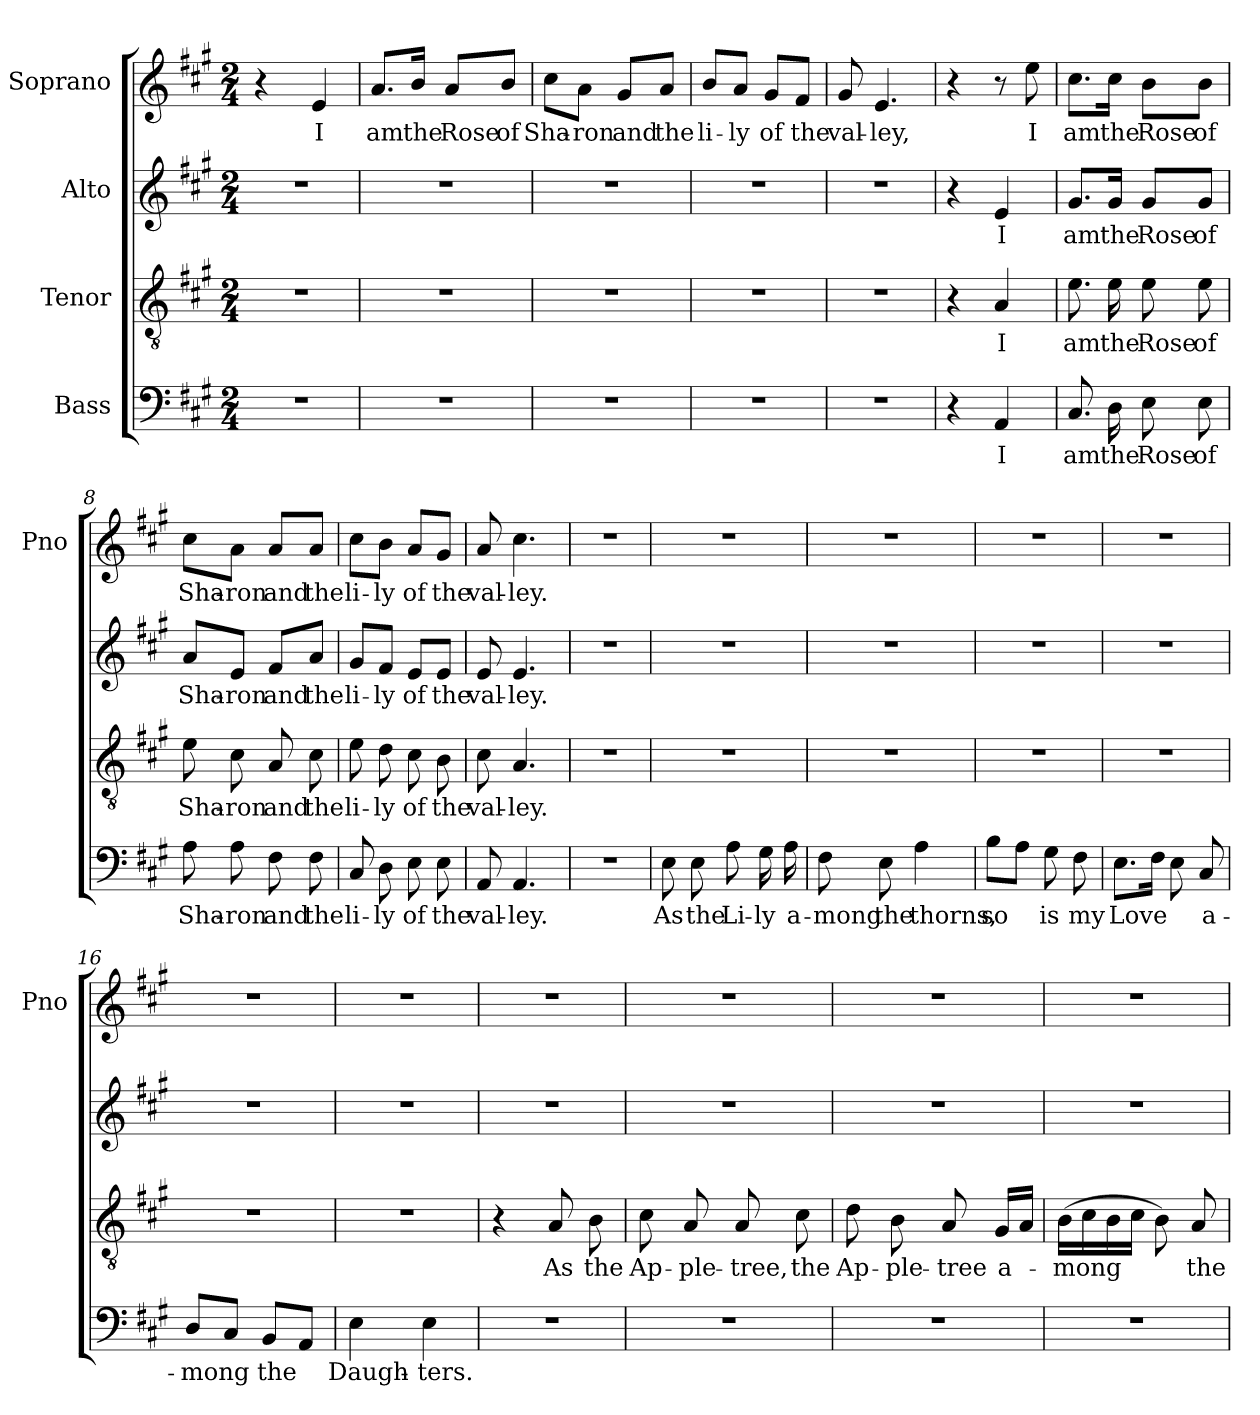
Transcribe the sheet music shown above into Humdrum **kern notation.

**kern	**text	**kern	**text	**kern	**text	**kern	**text
*part4	*part4	*part3	*part3	*part2	*part2	*part1	*part1
*staff4	*staff4	*staff3	*staff3	*staff2	*staff2	*staff1	*staff1
*I"Bass	*	*I"Tenor	*	*I"Alto	*	*I"Soprano	*
*	*	*	*	*	*	*I'Pno	*
*clefF4	*	*clefGv2	*	*clefG2	*	*clefG2	*
*k[f#c#g#]	*	*k[f#c#g#]	*	*k[f#c#g#]	*	*k[f#c#g#]	*
*A:	*	*A:	*	*A:	*	*A:	*
*M2/4	*	*M2/4	*	*M2/4	*	*M2/4	*
=1	=1	=1	=1	=1	=1	=1	=1
*	*	*	*	*	*	*^	*
2r	.	2r	.	2r	.	4r	32ryy	.
*	*	*	*	*	*	*MM120	*	*
.	.	.	.	.	.	.	4...ryy	.
.	.	.	.	.	.	4e/	.	I
*	*	*	*	*	*	*v	*v	*
=2	=2	=2	=2	=2	=2	=2	=2
2r	.	2r	.	2r	.	8.a/L	am
.	.	.	.	.	.	16b/Jk	the
.	.	.	.	.	.	8a/L	Rose
.	.	.	.	.	.	8b/J	of
=3	=3	=3	=3	=3	=3	=3	=3
2r	.	2r	.	2r	.	8cc#\L	Sha-
.	.	.	.	.	.	8a\J	-ron
.	.	.	.	.	.	8g#/L	and
.	.	.	.	.	.	8a/J	the
=4	=4	=4	=4	=4	=4	=4	=4
2r	.	2r	.	2r	.	8b/L	li-
.	.	.	.	.	.	8a/J	-ly
.	.	.	.	.	.	8g#/L	of
.	.	.	.	.	.	8f#/J	the
=5	=5	=5	=5	=5	=5	=5	=5
2r	.	2r	.	2r	.	8g#/	val-
.	.	.	.	.	.	4.e/	-ley,
!!LO:LB:g=z
=6	=6	=6	=6	=6	=6	=6	=6
4r	.	4r	.	4r	.	4r	.
4AA/	I	4A/	I	4e/	I	8r	.
.	.	.	.	.	.	8ee\	I
=7	=7	=7	=7	=7	=7	=7	=7
8.C#/	am	8.e\	am	8.g#/L	am	8.cc#\L	am
16D\	the	16e\	the	16g#/Jk	the	16cc#\Jk	the
8E\	Rose	8e\	Rose	8g#/L	Rose	8b\L	Rose
8E\	of	8e\	of	8g#/J	of	8b\J	of
=8	=8	=8	=8	=8	=8	=8	=8
8A\	Sha-	8e\	Sha-	8a/L	Sha-	8cc#\L	Sha-
8A\	-ron	8c#\	-ron	8e/J	-ron	8a\J	-ron
8F#\	and	8A/	and	8f#/L	and	8a/L	and
8F#\	the	8c#\	the	8a/J	the	8a/J	the
=9	=9	=9	=9	=9	=9	=9	=9
8C#/	li-	8e\	li-	8g#/L	li-	8cc#\L	li-
8D\	-ly	8d\	-ly	8f#/J	-ly	8b\J	-ly
8E\	of	8c#\	of	8e/L	of	8a/L	of
8E\	the	8B\	the	8e/J	the	8g#/J	the
=10	=10	=10	=10	=10	=10	=10	=10
8AA/	val-	8c#\	val-	8e/	val-	8a/	val-
4.AA/	-ley.	4.A/	-ley.	4.e/	-ley.	4.cc#\	-ley.
=11	=11	=11	=11	=11	=11	=11	=11
2r	.	2r	.	2r	.	2r	.
!!LO:LB:g=z
=12	=12	=12	=12	=12	=12	=12	=12
8E\	As	2r	.	2r	.	2r	.
8E\	the	.	.	.	.	.	.
8A\	Li-	.	.	.	.	.	.
16G#\	-ly	.	.	.	.	.	.
16A\	a-	.	.	.	.	.	.
=13	=13	=13	=13	=13	=13	=13	=13
8F#\	-mong	2r	.	2r	.	2r	.
8E\	the	.	.	.	.	.	.
4A\	thorns,	.	.	.	.	.	.
=14	=14	=14	=14	=14	=14	=14	=14
8B\L	so	2r	.	2r	.	2r	.
8A\J	.	.	.	.	.	.	.
8G#\	is	.	.	.	.	.	.
8F#\	my	.	.	.	.	.	.
=15	=15	=15	=15	=15	=15	=15	=15
8.E\L	Love	2r	.	2r	.	2r	.
16F#\Jk	.	.	.	.	.	.	.
8E\	.	.	.	.	.	.	.
8C#/	a-	.	.	.	.	.	.
=16	=16	=16	=16	=16	=16	=16	=16
8D/L	-mong	2r	.	2r	.	2r	.
8C#/J	.	.	.	.	.	.	.
8BB/L	the	.	.	.	.	.	.
8AA/J	.	.	.	.	.	.	.
=17	=17	=17	=17	=17	=17	=17	=17
4E\	Daugh-	2r	.	2r	.	2r	.
4E\	-ters.	.	.	.	.	.	.
!!LO:PB:g=z
=18	=18	=18	=18	=18	=18	=18	=18
2r	.	4r	.	2r	.	2r	.
.	.	8A/	As	.	.	.	.
.	.	8B\	the	.	.	.	.
=19	=19	=19	=19	=19	=19	=19	=19
2r	.	8c#\	Ap-	2r	.	2r	.
.	.	8A/	-ple-	.	.	.	.
.	.	8A/	-tree,	.	.	.	.
.	.	8c#\	the	.	.	.	.
=20	=20	=20	=20	=20	=20	=20	=20
2r	.	8d\	Ap-	2r	.	2r	.
.	.	8B\	-ple-	.	.	.	.
.	.	8A/	-tree	.	.	.	.
.	.	16G#/LL	a-	.	.	.	.
.	.	16A/JJ	.	.	.	.	.
=21	=21	=21	=21	=21	=21	=21	=21
2r	.	(16B\LL	-mong	2r	.	2r	.
.	.	16c#\	.	.	.	.	.
.	.	16B\	.	.	.	.	.
.	.	16c#\JJ	.	.	.	.	.
.	.	8B\)	.	.	.	.	.
.	.	8A/	the	.	.	.	.
=	=	=	=	=	=	=	=
*-	*-	*-	*-	*-	*-	*-	*-
